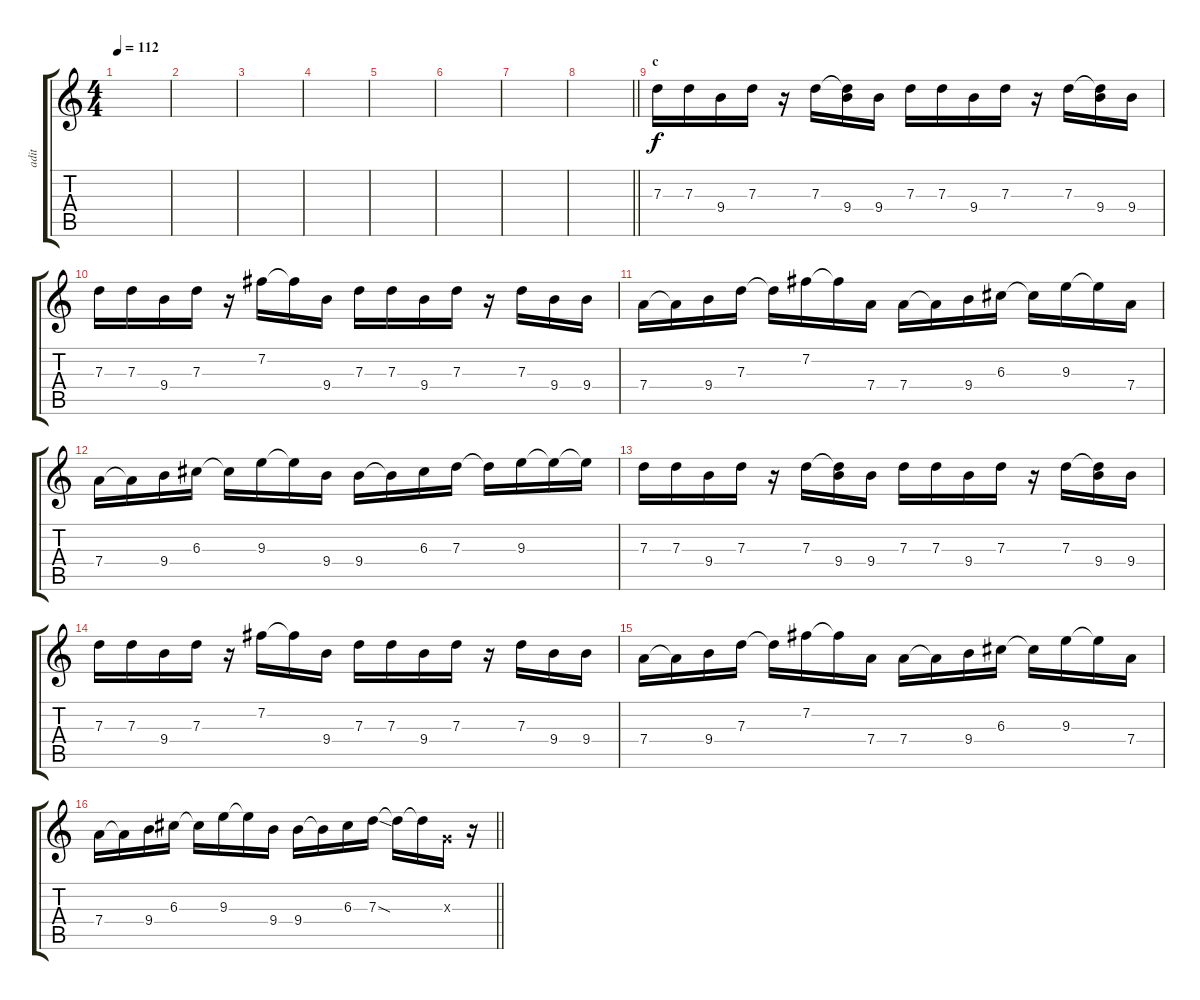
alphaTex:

\track ("adit" "adit") {instrument distortionguitar}
\staff {score tabs}
\tuning (E4 B3 G3 D3 A2 E2) {hide}
\ts (4 4)
\tempo 112
\clef g2
\ks c
|
|
|
|
|
|
|
\barLineRight lightlight
|
\section ("" "c")
7.3.16 7.3.16 9.4.16 7.3.16 r.16 7.3.16 (7.3{t} 9.4).16 9.4.16 7.3.16 7.3.16 9.4.16 7.3.16 r.16 7.3.16 (7.3{t} 9.4).16 9.4.16 |
7.3.16 7.3.16 9.4.16 7.3.16 r.16 7.2.16 7.2{t}.16 9.4.16 7.3.16 7.3.16 9.4.16 7.3.16 r.16 7.3.16 9.4.16 9.4.16 |
7.4.16 7.4{t}.16 9.4.16 7.3.16 7.3{t}.16 7.2.16 7.2{t}.16 7.4.16 7.4.16 7.4{t}.16 9.4.16 6.3.16 6.3{t}.16 9.3.16 9.3{t}.16 7.4.16 |
7.4.16 7.4{t}.16 9.4.16 6.3.16 6.3{t}.16 9.3.16 9.3{t}.16 9.4.16 9.4.16 9.4{t}.16 6.3.16 7.3.16 7.3{t}.16 9.3.16 9.3{t}.16 9.3{t}.16 |
7.3.16 7.3.16 9.4.16 7.3.16 r.16 7.3.16 (7.3{t} 9.4).16 9.4.16 7.3.16 7.3.16 9.4.16 7.3.16 r.16 7.3.16 (7.3{t} 9.4).16 9.4.16 |
7.3.16 7.3.16 9.4.16 7.3.16 r.16 7.2.16 7.2{t}.16 9.4.16 7.3.16 7.3.16 9.4.16 7.3.16 r.16 7.3.16 9.4.16 9.4.16 |
7.4.16 7.4{t}.16 9.4.16 7.3.16 7.3{t}.16 7.2.16 7.2{t}.16 7.4.16 7.4.16 7.4{t}.16 9.4.16 6.3.16 6.3{t}.16 9.3.16 9.3{t}.16 7.4.16 |
\barLineRight lightlight
7.4.16 7.4{t}.16 9.4.16 6.3.16 6.3{t}.16 9.3.16 9.3{t}.16 9.4.16 9.4.16 9.4{t}.16 6.3.16 7.3{sod}.16 7.3{t}.16 7.3{t}.16 0.3{x}.16 r.16
